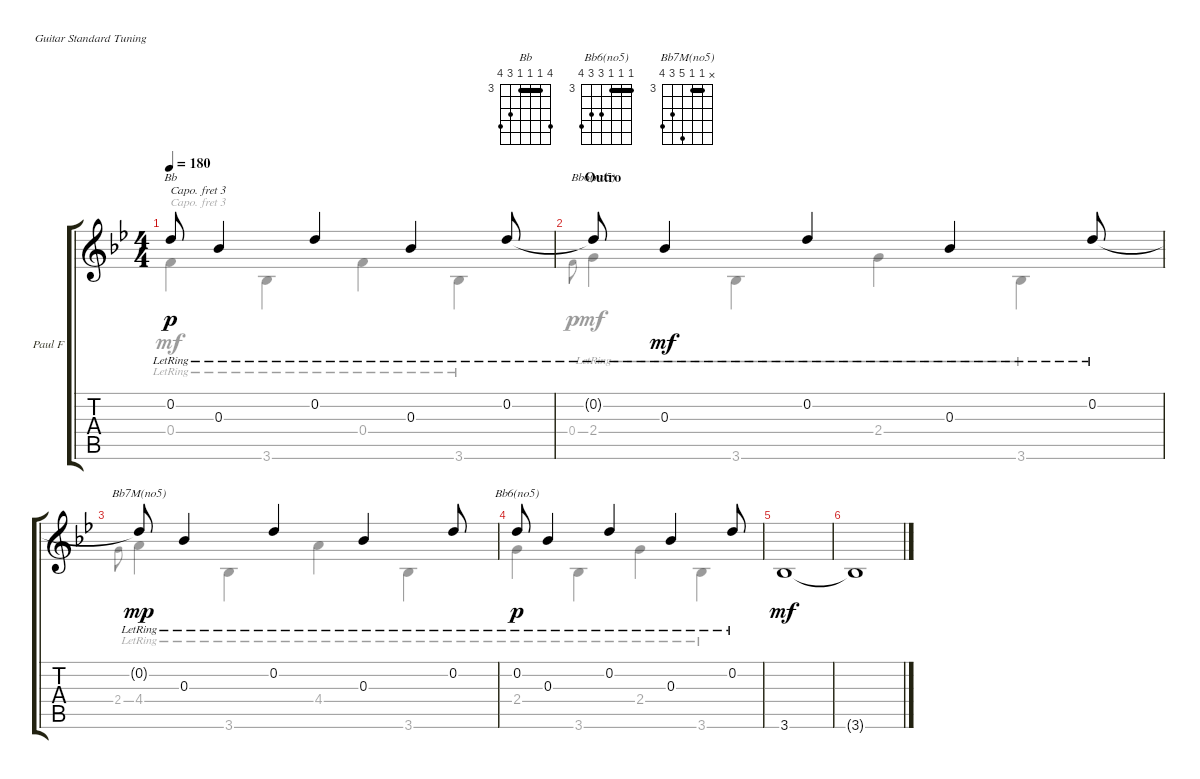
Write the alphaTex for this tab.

\defaultSystemsLayout 4
\bracketExtendMode groupsimilarinstruments
\firstSystemTrackNameOrientation horizontal
\otherSystemsTrackNameOrientation horizontal
\track ("Paul's Fingerpicking" "Paul F") {instrument acousticguitarsteel}
\staff {score tabs}
\capo 3
\tuning (E4 B3 G3 D3 A2 E2)
\chord ("Bb" 6 3 3 3 5 6) {firstfret 3 barre (3 3)}
\chord ("Bb6(no5)" 3 3 3 5 5 6) {firstfret 3 barre (3 3)}
\chord ("Bb7M(no5)" x 3 3 7 5 6) {firstfret 3 barre 3}
\voice
\ts (4 4)
\tempo 180
\clef g2
\ks bb
0.2{lr}.8{ch "Bb" dy p} 0.3{lr}.4 0.2{lr}.4 0.3{lr}.4 0.2{lr}.8 |
\section ("" "Outro")
0.2{lr t}.8{ch "Bb6(no5)"} 0.3{lr}.4{dy mf} 0.2{lr}.4 0.3{lr}.4 0.2{lr}.8 |
0.2{lr t}.8{ch "Bb7M(no5)" dy mp} 0.3{lr}.4 0.2{lr}.4 0.3{lr}.4 0.2{lr}.8 |
0.2{lr}.8{ch "Bb6(no5)" dy p} 0.3{lr}.4 0.2{lr}.4 0.3{lr}.4 0.2{lr}.8 |
3.6.1{dy mf} |
3.6{t}.1
\voice
\clef g2
\ottava regular
\simile none
\ks bb
0.4{lr}.4{dy mf} 3.6{lr}.4 0.4{lr}.4 3.6{lr}.4 |
0.4.8{gr onbeat dy p} 2.4{lr}.4{dy mf} 3.6{lr}.4 2.4{lr}.4 3.6{lr}.4 |
2.4.8{gr onbeat} 4.4{lr}.4 3.6{lr}.4 4.4{lr}.4 3.6{lr}.4 |
2.4{lr}.4 3.6{lr}.4 2.4{lr}.4 3.6{lr}.4 |
|
